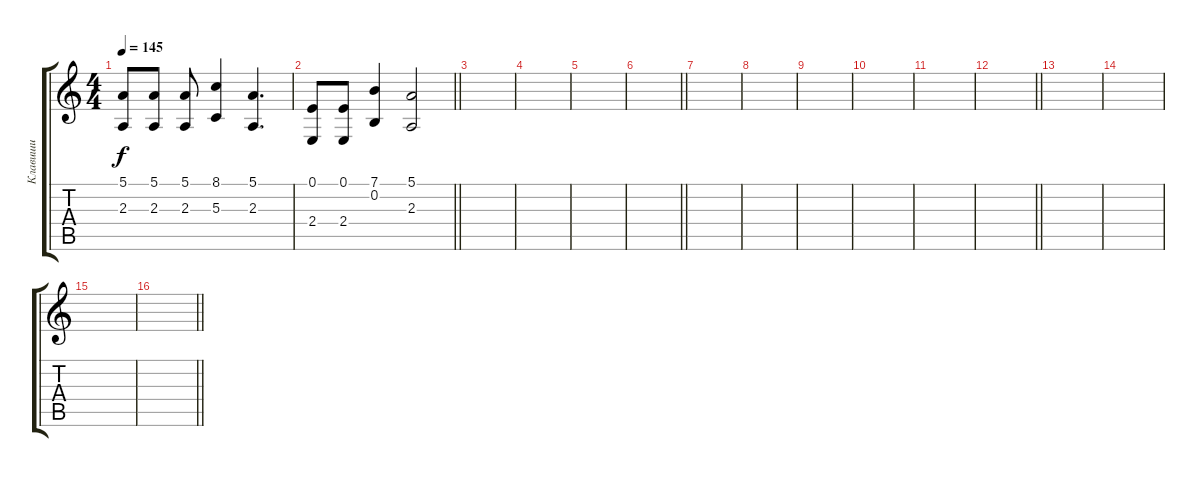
\track ("Клавиши" "Клавиши") {instrument lead1square}
\staff {score tabs}
\tuning (E4 B3 G3 D3 A2 E2) {hide}
\ts (4 4)
\tempo 145
\clef g2
\ks c
(5.1 2.3).8{dy f} (5.1 2.3).8 (5.1 2.3).8 (8.1 5.3).4 (5.1 2.3).4{d} |
\barLineRight lightlight
(0.1 2.4).8 (0.1 2.4).8 (7.1 0.2).4 (5.1 2.3).2 |
|
|
|
\barLineRight lightlight
|
|
|
|
|
|
\barLineRight lightlight
|
|
|
|
\barLineRight lightlight
